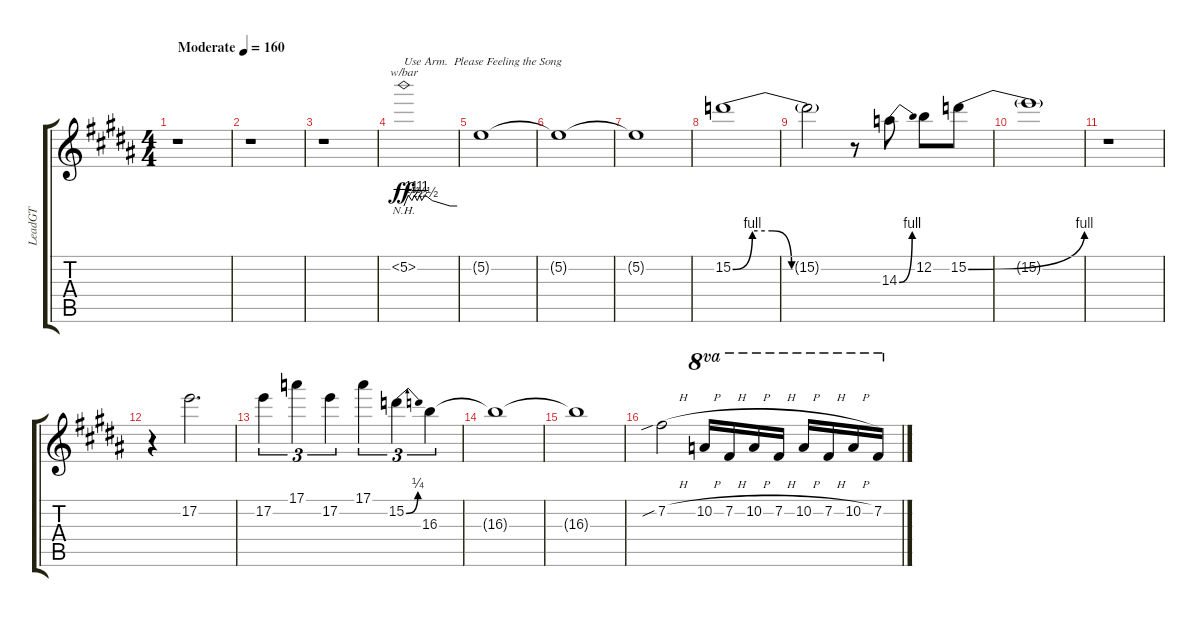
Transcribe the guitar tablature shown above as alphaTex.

\track ("LeadGT" "LeadGT") {instrument distortionguitar}
\staff {score tabs}
\tuning (E4 B3 G3 D3 A2 E2) {hide}
\ts (4 4)
\tempo (160 "Moderate")
\clef g2
\ks b
r.1{dy ff instrument distortionguitar} |
r.1 |
r.1 |
5.2{nh}.1{tbe (custom default 0 0 5 4 9 2 12 4 15 2 18 4 20 2 24 4 32 2 52 0 60 0) txt "Use Arm.  Please Feeling the Song"} |
5.2{t}.1 |
5.2{t}.1 |
5.2{t}.1 |
15.2{be (custom 0 0 10 4 20 4 30 0 60 0)}.1 |
15.2{t}.2 r.8 14.3{be (bend 0 0 60 4)}.8 12.2.8 15.2{be (bend 0 0 60 4)}.8 |
15.2{t}.1 |
r.1 |
r.4 17.2.2{d} |
17.2.4{tu (3 2)} 17.1.4{tu (3 2)} 17.2.4{tu (3 2)} 17.1.4{tu (3 2)} 15.2{be (bend 0 0 60 1)}.4{tu (3 2)} 16.3.4{tu (3 2)} |
16.3{t}.1 |
16.3{t}.1 |
7.2{sib h}.2 10.2{h}.16{ot 8va beam Up} 7.2{h}.16{ot 8va beam Up} 10.2{h}.16{ot 8va beam Up} 7.2{h}.16{ot 8va beam Up} 10.2{h}.16{ot 8va beam Up} 7.2{h}.16{ot 8va beam Up} 10.2{h}.16{ot 8va beam Up} 7.2.16{ot 8va beam Up}
